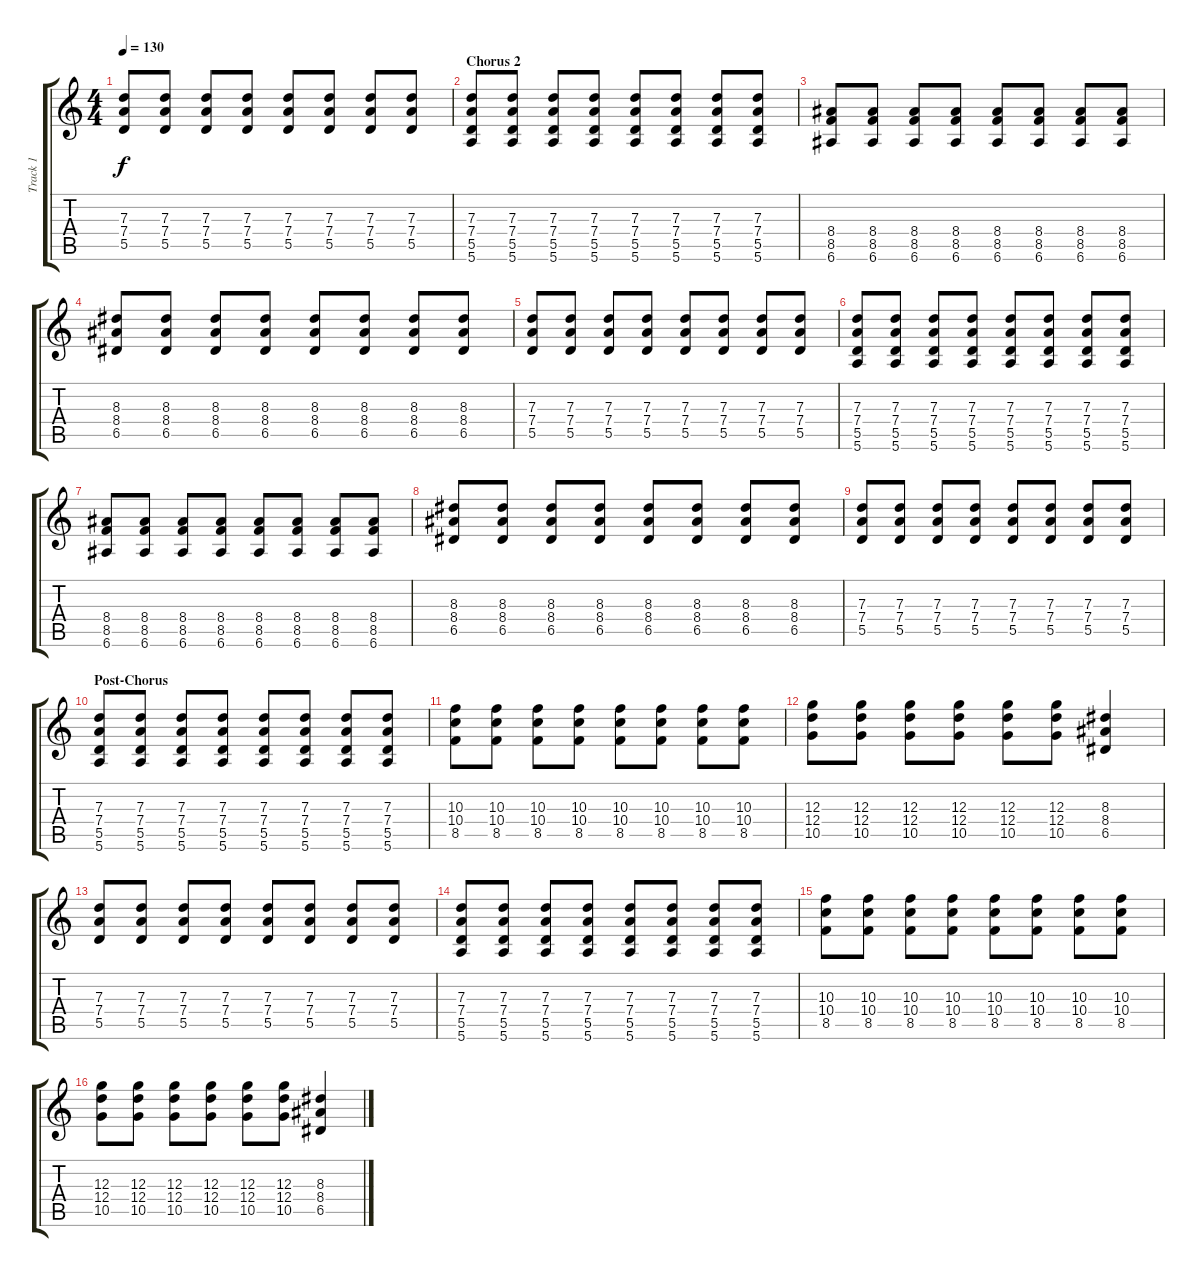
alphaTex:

\track ("Track 1" "Track 1") {instrument distortionguitar}
\staff {score tabs}
\tuning (E4 B3 G3 D3 A2 E2) {hide}
\ts (4 4)
\tempo 130
\clef g2
\ks c
(7.3 7.4 5.5).8{dy f} (7.3 7.4 5.5).8 (7.3 7.4 5.5).8 (7.3 7.4 5.5).8 (7.3 7.4 5.5).8 (7.3 7.4 5.5).8 (7.3 7.4 5.5).8 (7.3 7.4 5.5).8 |
\section ("" "Chorus 2")
(7.3 7.4 5.5 5.6).8 (7.3 7.4 5.5 5.6).8 (7.3 7.4 5.5 5.6).8 (7.3 7.4 5.5 5.6).8 (7.3 7.4 5.5 5.6).8 (7.3 7.4 5.5 5.6).8 (7.3 7.4 5.5 5.6).8 (7.3 7.4 5.5 5.6).8 |
(8.4 8.5 6.6).8 (8.4 8.5 6.6).8 (8.4 8.5 6.6).8 (8.4 8.5 6.6).8 (8.4 8.5 6.6).8 (8.4 8.5 6.6).8 (8.4 8.5 6.6).8 (8.4 8.5 6.6).8 |
(8.3 8.4 6.5).8 (8.3 8.4 6.5).8 (8.3 8.4 6.5).8 (8.3 8.4 6.5).8 (8.3 8.4 6.5).8 (8.3 8.4 6.5).8 (8.3 8.4 6.5).8 (8.3 8.4 6.5).8 |
(7.3 7.4 5.5).8 (7.3 7.4 5.5).8 (7.3 7.4 5.5).8 (7.3 7.4 5.5).8 (7.3 7.4 5.5).8 (7.3 7.4 5.5).8 (7.3 7.4 5.5).8 (7.3 7.4 5.5).8 |
(7.3 7.4 5.5 5.6).8 (7.3 7.4 5.5 5.6).8 (7.3 7.4 5.5 5.6).8 (7.3 7.4 5.5 5.6).8 (7.3 7.4 5.5 5.6).8 (7.3 7.4 5.5 5.6).8 (7.3 7.4 5.5 5.6).8 (7.3 7.4 5.5 5.6).8 |
(8.4 8.5 6.6).8 (8.4 8.5 6.6).8 (8.4 8.5 6.6).8 (8.4 8.5 6.6).8 (8.4 8.5 6.6).8 (8.4 8.5 6.6).8 (8.4 8.5 6.6).8 (8.4 8.5 6.6).8 |
(8.3 8.4 6.5).8 (8.3 8.4 6.5).8 (8.3 8.4 6.5).8 (8.3 8.4 6.5).8 (8.3 8.4 6.5).8 (8.3 8.4 6.5).8 (8.3 8.4 6.5).8 (8.3 8.4 6.5).8 |
(7.3 7.4 5.5).8 (7.3 7.4 5.5).8 (7.3 7.4 5.5).8 (7.3 7.4 5.5).8 (7.3 7.4 5.5).8 (7.3 7.4 5.5).8 (7.3 7.4 5.5).8 (7.3 7.4 5.5).8 |
\section ("" "Post-Chorus")
(7.3 7.4 5.5 5.6).8 (7.3 7.4 5.5 5.6).8 (7.3 7.4 5.5 5.6).8 (7.3 7.4 5.5 5.6).8 (7.3 7.4 5.5 5.6).8 (7.3 7.4 5.5 5.6).8 (7.3 7.4 5.5 5.6).8 (7.3 7.4 5.5 5.6).8 |
(10.3 10.4 8.5).8 (10.3 10.4 8.5).8 (10.3 10.4 8.5).8 (10.3 10.4 8.5).8 (10.3 10.4 8.5).8 (10.3 10.4 8.5).8 (10.3 10.4 8.5).8 (10.3 10.4 8.5).8 |
(12.3 12.4 10.5).8 (12.3 12.4 10.5).8 (12.3 12.4 10.5).8 (12.3 12.4 10.5).8 (12.3 12.4 10.5).8 (12.3 12.4 10.5).8 (8.3 8.4 6.5).4 |
(7.3 7.4 5.5).8 (7.3 7.4 5.5).8 (7.3 7.4 5.5).8 (7.3 7.4 5.5).8 (7.3 7.4 5.5).8 (7.3 7.4 5.5).8 (7.3 7.4 5.5).8 (7.3 7.4 5.5).8 |
(7.3 7.4 5.5 5.6).8 (7.3 7.4 5.5 5.6).8 (7.3 7.4 5.5 5.6).8 (7.3 7.4 5.5 5.6).8 (7.3 7.4 5.5 5.6).8 (7.3 7.4 5.5 5.6).8 (7.3 7.4 5.5 5.6).8 (7.3 7.4 5.5 5.6).8 |
(10.3 10.4 8.5).8 (10.3 10.4 8.5).8 (10.3 10.4 8.5).8 (10.3 10.4 8.5).8 (10.3 10.4 8.5).8 (10.3 10.4 8.5).8 (10.3 10.4 8.5).8 (10.3 10.4 8.5).8 |
(12.3 12.4 10.5).8 (12.3 12.4 10.5).8 (12.3 12.4 10.5).8 (12.3 12.4 10.5).8 (12.3 12.4 10.5).8 (12.3 12.4 10.5).8 (8.3 8.4 6.5).4
